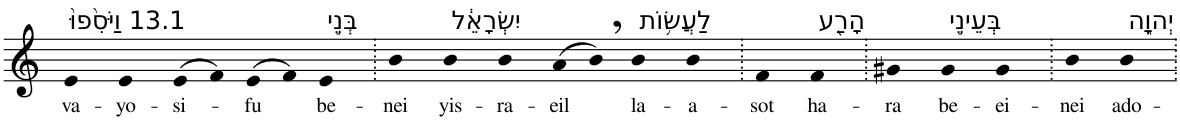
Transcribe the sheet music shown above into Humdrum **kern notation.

**kern	**text
*part1	*part1
*staff1	*staff1
*I"Piano	*
*I'Pno	*
*clefG2	*
*k[]	*
=1	=1
!LO:TX:a:t=13.1 וַיֹּסִ֙פוּ֙	!
!	!LO:LY:b
4e	va-
!	!LO:LY:b
4e	-yo-
!	!LO:LY:b
(>8e	-si-
8f)	.
!	!LO:LY:b
(>8e	-fu
8f)	.
!LO:TX:a:t=בְּנֵ֣י	!
!	!LO:LY:b
4e	be-
=2.	=2.
!	!LO:LY:b
4b	-nei
!LO:TX:a:t=יִשְׂרָאֵ֔ל	!
!	!LO:LY:b
4b	yis-
!	!LO:LY:b
4b	-ra-
!	!LO:LY:b
(>8a	-eil
8b,)	.
!LO:TX:a:t=לַעֲשׂ֥וֹת	!
!	!LO:LY:b
4b	la-
!	!LO:LY:b
4b	-a-
=3.	=3.
!	!LO:LY:b
4f	-sot
!LO:TX:a:t=הָרַ֖ע	!
!	!LO:LY:b
4f	ha-
=4.	=4.
!	!LO:LY:b
4g#X	-ra
!LO:TX:a:t=בְּעֵינֵ֣י	!
!	!LO:LY:b
4g#	be-
!	!LO:LY:b
4g#	-ei-
=5.	=5.
!	!LO:LY:b
4b	-nei
!LO:TX:a:t=יְהוָ֑ה	!
!	!LO:LY:b
4b	ado-
=.	=.
*-	*-
